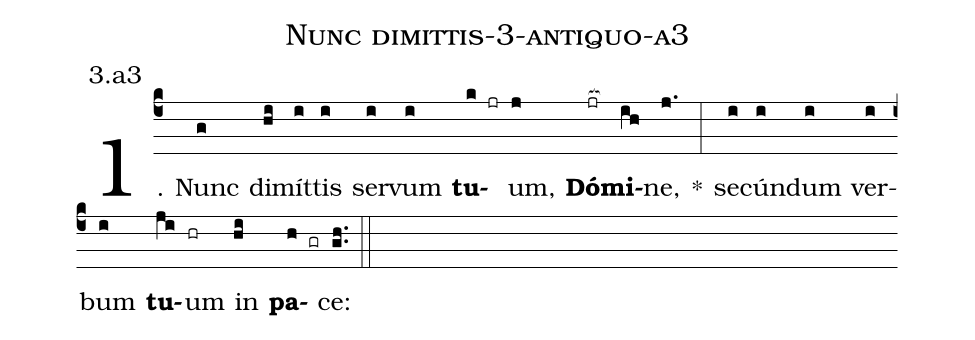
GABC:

name: Nunc dimittis-3-antiquo-a3;
annotation: 3.a3;
%%
(c4)1. Nunc(g) di(hi)mít(i)tis(i) ser(i)vum(i) <b>tu</b>(k jr)um,(j) <b>Dó</b>(jr[ocb:1{])<b>mi</b>(ih[ocb:0}])ne,(j.) *(:) se(i)cún(i)dum(i) ver(i)bum(i) <b>tu</b>(ji)um(hr) in(hi) <b>pa</b>(h gr)ce:(gh..) (::)
